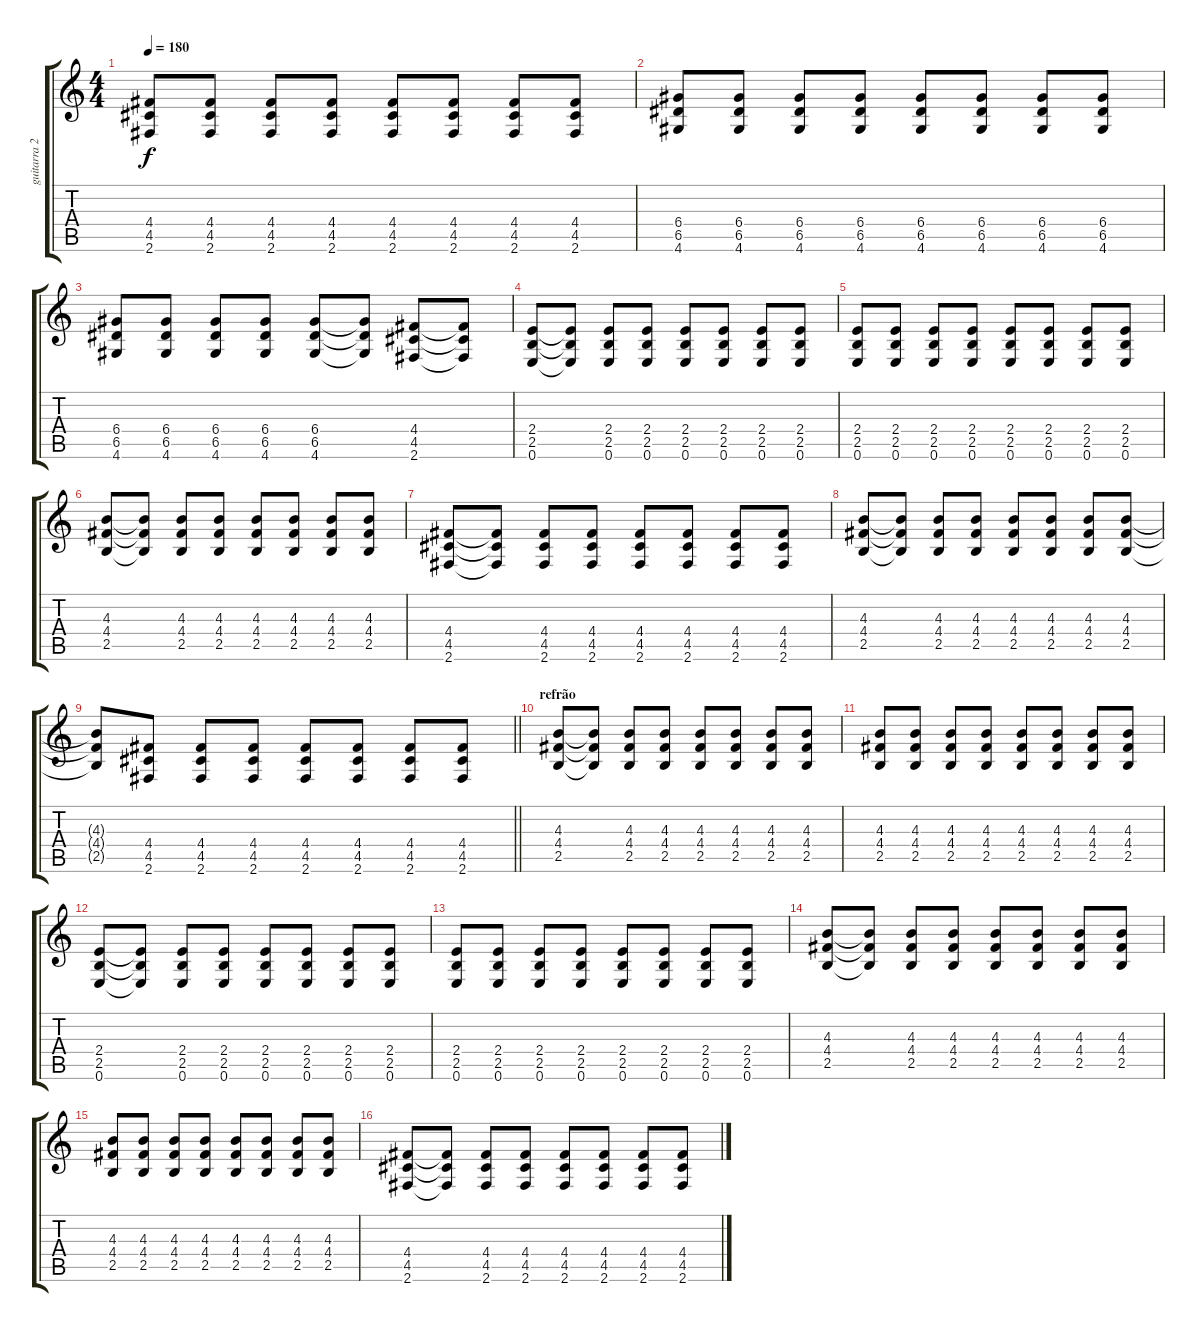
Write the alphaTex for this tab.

\track ("guitarra 2" "guitarra 2") {instrument overdrivenguitar}
\staff {score tabs}
\tuning (E4 B3 G3 D3 A2 E2) {hide}
\ts (4 4)
\tempo 180
\clef g2
\ks c
(4.4 4.5 2.6).8{dy f} (4.4 4.5 2.6).8 (4.4 4.5 2.6).8 (4.4 4.5 2.6).8 (4.4 4.5 2.6).8 (4.4 4.5 2.6).8 (4.4 4.5 2.6).8 (4.4 4.5 2.6).8 |
(6.4 6.5 4.6).8 (6.4 6.5 4.6).8 (6.4 6.5 4.6).8 (6.4 6.5 4.6).8 (6.4 6.5 4.6).8 (6.4 6.5 4.6).8 (6.4 6.5 4.6).8 (6.4 6.5 4.6).8 |
(6.4 6.5 4.6).8 (6.4 6.5 4.6).8 (6.4 6.5 4.6).8 (6.4 6.5 4.6).8 (6.4 6.5 4.6).8 (6.4{t} 6.5{t} 4.6{t}).8 (4.4 4.5 2.6).8 (4.4{t} 4.5{t} 2.6{t}).8 |
(2.4 2.5 0.6).8 (2.4{t} 2.5{t} 0.6{t}).8 (2.4 2.5 0.6).8 (2.4 2.5 0.6).8 (2.4 2.5 0.6).8 (2.4 2.5 0.6).8 (2.4 2.5 0.6).8 (2.4 2.5 0.6).8 |
(2.4 2.5 0.6).8 (2.4 2.5 0.6).8 (2.4 2.5 0.6).8 (2.4 2.5 0.6).8 (2.4 2.5 0.6).8 (2.4 2.5 0.6).8 (2.4 2.5 0.6).8 (2.4 2.5 0.6).8 |
(4.3 4.4 2.5).8 (4.3{t} 4.4{t} 2.5{t}).8 (4.3 4.4 2.5).8 (4.3 4.4 2.5).8 (4.3 4.4 2.5).8 (4.3 4.4 2.5).8 (4.3 4.4 2.5).8 (4.3 4.4 2.5).8 |
(4.4 4.5 2.6).8 (4.4{t} 4.5{t} 2.6{t}).8 (4.4 4.5 2.6).8 (4.4 4.5 2.6).8 (4.4 4.5 2.6).8 (4.4 4.5 2.6).8 (4.4 4.5 2.6).8 (4.4 4.5 2.6).8 |
(4.3 4.4 2.5).8 (4.3{t} 4.4{t} 2.5{t}).8 (4.3 4.4 2.5).8 (4.3 4.4 2.5).8 (4.3 4.4 2.5).8 (4.3 4.4 2.5).8 (4.3 4.4 2.5).8 (4.3 4.4 2.5).8 |
\barLineRight lightlight
(4.3{t} 4.4{t} 2.5{t}).8 (4.4 4.5 2.6).8 (4.4 4.5 2.6).8 (4.4 4.5 2.6).8 (4.4 4.5 2.6).8 (4.4 4.5 2.6).8 (4.4 4.5 2.6).8 (4.4 4.5 2.6).8 |
\section ("" "refrão")
(4.3 4.4 2.5).8 (4.3{t} 4.4{t} 2.5{t}).8 (4.3 4.4 2.5).8 (4.3 4.4 2.5).8 (4.3 4.4 2.5).8 (4.3 4.4 2.5).8 (4.3 4.4 2.5).8 (4.3 4.4 2.5).8 |
(4.3 4.4 2.5).8 (4.3 4.4 2.5).8 (4.3 4.4 2.5).8 (4.3 4.4 2.5).8 (4.3 4.4 2.5).8 (4.3 4.4 2.5).8 (4.3 4.4 2.5).8 (4.3 4.4 2.5).8 |
(2.4 2.5 0.6).8 (2.4{t} 2.5{t} 0.6{t}).8 (2.4 2.5 0.6).8 (2.4 2.5 0.6).8 (2.4 2.5 0.6).8 (2.4 2.5 0.6).8 (2.4 2.5 0.6).8 (2.4 2.5 0.6).8 |
(2.4 2.5 0.6).8 (2.4 2.5 0.6).8 (2.4 2.5 0.6).8 (2.4 2.5 0.6).8 (2.4 2.5 0.6).8 (2.4 2.5 0.6).8 (2.4 2.5 0.6).8 (2.4 2.5 0.6).8 |
(4.3 4.4 2.5).8 (4.3{t} 4.4{t} 2.5{t}).8 (4.3 4.4 2.5).8 (4.3 4.4 2.5).8 (4.3 4.4 2.5).8 (4.3 4.4 2.5).8 (4.3 4.4 2.5).8 (4.3 4.4 2.5).8 |
(4.3 4.4 2.5).8 (4.3 4.4 2.5).8 (4.3 4.4 2.5).8 (4.3 4.4 2.5).8 (4.3 4.4 2.5).8 (4.3 4.4 2.5).8 (4.3 4.4 2.5).8 (4.3 4.4 2.5).8 |
(4.4 4.5 2.6).8 (4.4{t} 4.5{t} 2.6{t}).8 (4.4 4.5 2.6).8 (4.4 4.5 2.6).8 (4.4 4.5 2.6).8 (4.4 4.5 2.6).8 (4.4 4.5 2.6).8 (4.4 4.5 2.6).8
